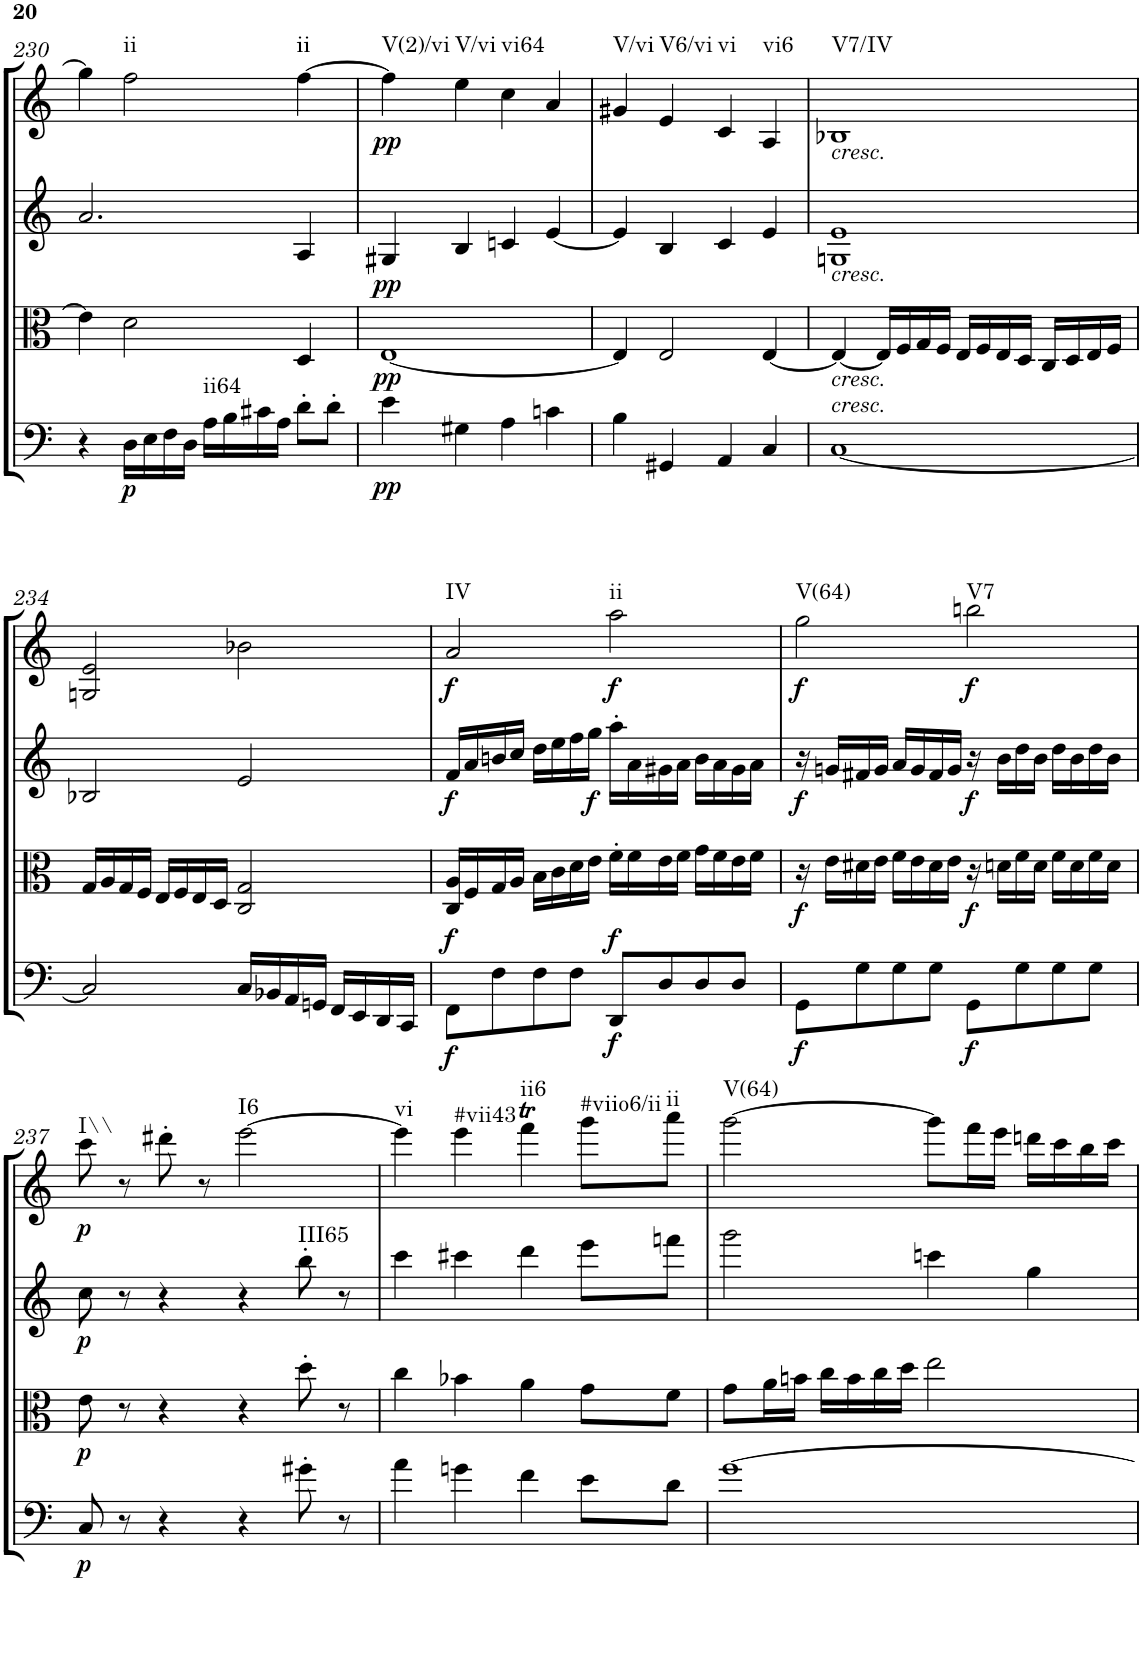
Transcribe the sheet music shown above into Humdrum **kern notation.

**kern	**dynam	**harte	**kern	**dynam	**kern	**dynam	**harte	**kern	**dynam	**harte
*part4	*part4	*part4	*part3	*part3	*part2	*part2	*part2	*part1	*part1	*part1
*staff4	*staff4	*	*staff3	*staff3	*staff2	*staff2	*	*staff1	*staff1	*
*I"Cello	*	*	*I"Viola	*	*I"2nd Violin	*	*	*I"1st Violin	*	*
*	*	*	*I'Vla	*	*I'Vln	*	*	*I'Vln	*	*
!!LO:PB:g=z
*clefF4	*	*	*clefC3	*	*clefG2	*	*	*clefG2	*	*
*k[]	*	*	*k[]	*	*k[]	*	*	*k[]	*	*
*M4/4	*	*	*M4/4	*	*M4/4	*	*	*M4/4	*	*
*met(c)	*	*	*met(c)	*	*met(c)	*	*	*met(c)	*	*
=230	=230	=230	=230	=230	=230	=230	=230	=230	=230	=230
4r	.	.	4e\]	.	2.a/	.	.	4gg\]	.	.
!	!LO:DY:b	!	!	!	!	!	!	!	!	!LO:H:kt=ii
16D\LL	p	.	2d\	.	.	.	.	2ff\	.	N
16E\	.	.	.	.	.	.	.	.	.	.
16F\	.	.	.	.	.	.	.	.	.	.
16D\JJ	.	.	.	.	.	.	.	.	.	.
!	!	!LO:H:kt=ii64	!	!	!	!	!	!	!	!
16A\LL	.	N	.	.	.	.	.	.	.	.
16B\	.	.	.	.	.	.	.	.	.	.
16c#X\	.	.	.	.	.	.	.	.	.	.
16A\JJ	.	.	.	.	.	.	.	.	.	.
!	!	!	!	!	!	!	!	!	!	!LO:H:kt=ii
8d'\L	.	.	4D/	.	4A/	.	.	[4ff\	.	N
8d'\J	.	.	.	.	.	.	.	.	.	.
=231	=231	=231	=231	=231	=231	=231	=231	=231	=231	=231
!	!LO:DY:b	!	!	!LO:DY:b	!	!	!	!	!	!
!	!	!	!	!LO:DY:n=1:a	!	!	!	!	!LO:DY:b	!LO:H:kt=V(2)/vi
4e\	pp	.	[1E	pp pp	4G#X/	.	.	4ff\]	pp	N
!	!	!	!	!	!	!	!	!	!	!LO:H:kt=V/vi
4G#X\	.	.	.	.	4B/	.	.	4ee\	.	N
!	!	!	!	!	!	!	!	!	!	!LO:H:kt=vi64
4A\	.	.	.	.	4cn/	.	.	4cc\	.	N
4cn\	.	.	.	.	[4e/	.	.	4a/	.	.
=232	=232	=232	=232	=232	=232	=232	=232	=232	=232	=232
!	!	!	!	!	!	!	!	!	!	!LO:H:kt=V/vi
4B\	.	.	4E/]	.	4e/]	.	.	4g#X/	.	N
!	!	!	!	!	!	!	!	!	!	!LO:H:kt=V6/vi
4GG#X/	.	.	2E/	.	4B/	.	.	4e/	.	N
!	!	!	!	!	!	!	!	!	!	!LO:H:kt=vi
4AA/	.	.	.	.	4c/	.	.	4c/	.	N
!	!	!	!	!	!	!	!	!	!	!LO:H:kt=vi6
4C/	.	.	[4E/	.	4e/	.	.	4A/	.	N
=233	=233	=233	=233	=233	=233	=233	=233	=233	=233	=233
!	!	!	!	!	!	!	!	!LO:TX:b:i:t=cresc.	!	!
!	!	!	!	!	!LO:TX:b:i:t=cresc.	!	!	!	!	!
!	!	!	!LO:TX:b:i:t=cresc.	!	!	!	!	!	!	!
!LO:TX:a:i:t=cresc.	!	!	!	!	!	!	!	!	!	!LO:H:kt=V7/IV
[1C	.	.	4E/_	.	1Gn 1e	.	.	1B-X	.	N
.	.	.	16E/LL]	.	.	.	.	.	.	.
.	.	.	16F/	.	.	.	.	.	.	.
.	.	.	16G/	.	.	.	.	.	.	.
.	.	.	16F/JJ	.	.	.	.	.	.	.
.	.	.	16E/LL	.	.	.	.	.	.	.
.	.	.	16F/	.	.	.	.	.	.	.
.	.	.	16E/	.	.	.	.	.	.	.
.	.	.	16D/JJ	.	.	.	.	.	.	.
.	.	.	16C/LL	.	.	.	.	.	.	.
.	.	.	16D/	.	.	.	.	.	.	.
.	.	.	16E/	.	.	.	.	.	.	.
.	.	.	16F/JJ	.	.	.	.	.	.	.
!!LO:LB:g=z
=234	=234	=234	=234	=234	=234	=234	=234	=234	=234	=234
2C/]	.	.	16G/LL	.	2B-X/	.	.	2Gn/ 2e/	.	.
.	.	.	16A/	.	.	.	.	.	.	.
.	.	.	16G/	.	.	.	.	.	.	.
.	.	.	16F/JJ	.	.	.	.	.	.	.
.	.	.	16E/LL	.	.	.	.	.	.	.
.	.	.	16F/	.	.	.	.	.	.	.
.	.	.	16E/	.	.	.	.	.	.	.
.	.	.	16D/JJ	.	.	.	.	.	.	.
16C/LL	.	.	2C/ 2G/	.	2e/	.	.	2b-X\	.	.
16BB-X/	.	.	.	.	.	.	.	.	.	.
16AA/	.	.	.	.	.	.	.	.	.	.
16GGn/JJ	.	.	.	.	.	.	.	.	.	.
16FF/LL	.	.	.	.	.	.	.	.	.	.
16EE/	.	.	.	.	.	.	.	.	.	.
16DD/	.	.	.	.	.	.	.	.	.	.
16CC/JJ	.	.	.	.	.	.	.	.	.	.
=235	=235	=235	=235	=235	=235	=235	=235	=235	=235	=235
!	!LO:DY:b	!	!	!	!	!	!	!	!	!
!	!LO:DY:n=1:a	!	!	!	!	!LO:DY:b	!	!	!LO:DY:b	!LO:H:kt=IV
8FF\L	f f	.	16C/ 16A/LL	.	16f/LL	f	.	2a/	f	N
.	.	.	16F/	.	16a/	.	.	.	.	.
8F\	.	.	16G/	.	16bn/	.	.	.	.	.
.	.	.	16A/JJ	.	16cc/JJ	.	.	.	.	.
8F\	.	.	16B\LL	.	16dd\LL	.	.	.	.	.
.	.	.	16c\	.	16ee\	.	.	.	.	.
8F\J	.	.	16d\	.	16ff\	.	.	.	.	.
!	!	!	!	!	!	!LO:DY:b	!	!	!	!
.	.	.	16e\JJ	.	16gg\JJ	f	.	.	.	.
!	!LO:DY:n=2:b	!	!	!	!	!	!	!	!	!
!	!LO:DY:n=3:a	!	!	!	!	!	!	!	!LO:DY:b	!LO:H:kt=ii
8DD/L	f f	.	16f'\LL	.	16aa'\LL	.	.	2aa\	f	N
.	.	.	16f\	.	16a\	.	.	.	.	.
8D/	.	.	16e\	.	16g#X\	.	.	.	.	.
.	.	.	16f\JJ	.	16a\JJ	.	.	.	.	.
8D/	.	.	16g\LL	.	16b\LL	.	.	.	.	.
.	.	.	16f\	.	16a\	.	.	.	.	.
8D/J	.	.	16e\	.	16g#\	.	.	.	.	.
.	.	.	16f\JJ	.	16a\JJ	.	.	.	.	.
=236	=236	=236	=236	=236	=236	=236	=236	=236	=236	=236
!	!LO:DY:b	!	!	!LO:DY:b	!	!LO:DY:b	!	!	!LO:DY:b	!LO:H:kt=V(64)
8GG\L	f	.	16r	f	16r	f	.	2gg\	f	N
.	.	.	16e\LL	.	16gn/LL	.	.	.	.	.
8G\	.	.	16d#X\	.	16f#X/	.	.	.	.	.
.	.	.	16e\JJ	.	16g/JJ	.	.	.	.	.
8G\	.	.	16f\LL	.	16a/LL	.	.	.	.	.
.	.	.	16e\	.	16g/	.	.	.	.	.
8G\J	.	.	16d#\	.	16f#/	.	.	.	.	.
.	.	.	16e\JJ	.	16g/JJ	.	.	.	.	.
!	!LO:DY:b	!	!	!LO:DY:b	!	!LO:DY:b	!	!	!LO:DY:b	!LO:H:kt=V7
8GG\L	f	.	16r	f	16r	f	.	2bbn\	f	N
.	.	.	16dn\LL	.	16b\LL	.	.	.	.	.
8G\	.	.	16f\	.	16dd\	.	.	.	.	.
.	.	.	16d\JJ	.	16b\JJ	.	.	.	.	.
8G\	.	.	16f\LL	.	16dd\LL	.	.	.	.	.
.	.	.	16d\	.	16b\	.	.	.	.	.
8G\J	.	.	16f\	.	16dd\	.	.	.	.	.
.	.	.	16d\JJ	.	16b\JJ	.	.	.	.	.
!!LO:LB:g=z
=237	=237	=237	=237	=237	=237	=237	=237	=237	=237	=237
!	!LO:DY:b	!	!	!LO:DY:b	!	!LO:DY:b	!	!	!LO:DY:b	!LO:H:kt=I\\
8C/	p	.	8e\	p	8cc\	p	.	8ccc\	p	N
8r	.	.	8r	.	8r	.	.	8r	.	.
4r	.	.	4r	.	4r	.	.	8ddd#X'\	.	.
.	.	.	.	.	.	.	.	8r	.	.
!	!	!	!	!	!	!	!	!	!	!LO:H:kt=I6
4r	.	.	4r	.	4r	.	.	[2eee\	.	N
!	!	!	!	!	!	!	!LO:H:kt=III65	!	!	!
8g#X'\	.	.	8dd'\	.	8bb'\	.	N	.	.	.
8r	.	.	8r	.	8r	.	.	.	.	.
=238	=238	=238	=238	=238	=238	=238	=238	=238	=238	=238
!	!	!	!	!	!	!	!	!	!	!LO:H:kt=vi
4a\	.	.	4cc\	.	4ccc\	.	.	4eee\]	.	N
!	!	!	!	!	!	!	!	!	!	!LO:H:kt=#vii43
4gn\	.	.	4b-X\	.	4ccc#X\	.	.	4eee\	.	N
!	!	!	!	!	!	!	!	!	!	!LO:H:kt=ii6
4f\	.	.	4a\	.	4ddd\	.	.	4fffT\	.	N
!	!	!	!	!	!	!	!	!	!	!LO:H:kt=#viio6/ii
8e\L	.	.	8g\L	.	8eee\L	.	.	8ggg\L	.	N
!	!	!	!	!	!	!	!	!	!	!LO:H:kt=ii
8d\J	.	.	8f\J	.	8fffn\J	.	.	8aaa\J	.	N
=239	=239	=239	=239	=239	=239	=239	=239	=239	=239	=239
!	!	!	!	!	!	!	!	!	!	!LO:H:kt=V(64)
[1g	.	.	8g\L	.	2ggg\	.	.	[2ggg\	.	N
.	.	.	16a\L	.	.	.	.	.	.	.
.	.	.	16bn\JJ	.	.	.	.	.	.	.
.	.	.	16cc\LL	.	.	.	.	.	.	.
.	.	.	16b\	.	.	.	.	.	.	.
.	.	.	16cc\	.	.	.	.	.	.	.
.	.	.	16dd\JJ	.	.	.	.	.	.	.
.	.	.	2ee\	.	4cccn\	.	.	8ggg\L]	.	.
.	.	.	.	.	.	.	.	16fff\L	.	.
.	.	.	.	.	.	.	.	16eee\JJ	.	.
.	.	.	.	.	4gg\	.	.	16dddn\LL	.	.
.	.	.	.	.	.	.	.	16ccc\	.	.
.	.	.	.	.	.	.	.	16bb\	.	.
.	.	.	.	.	.	.	.	16ccc\JJ	.	.
=	=	=	=	=	=	=	=	=	=	=
*-	*-	*-	*-	*-	*-	*-	*-	*-	*-	*-
